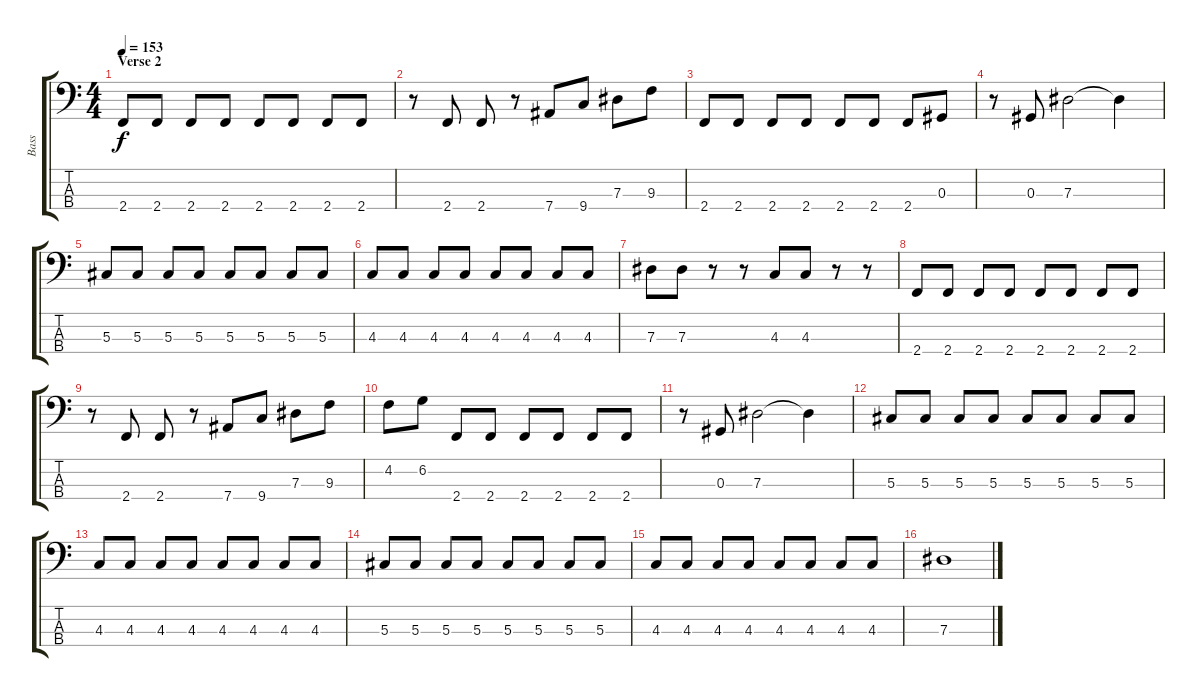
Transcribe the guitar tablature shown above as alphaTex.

\track ("Bass" "Bass") {instrument electricbassfinger}
\staff {score tabs}
\tuning (Gb2 Db2 Ab1 Eb1) {hide}
\ts (4 4)
\section ("" "Verse 2")
\tempo 153
\clef f4
\ks c
2.4.8{dy f} 2.4.8 2.4.8 2.4.8 2.4.8 2.4.8 2.4.8 2.4.8 |
r.8 2.4.8 2.4.8 r.8 7.4.8 9.4.8 7.3.8 9.3.8 |
2.4.8 2.4.8 2.4.8 2.4.8 2.4.8 2.4.8 2.4.8 0.3.8 |
r.8 0.3.8 7.3.2 7.3{t}.4 |
5.3.8 5.3.8 5.3.8 5.3.8 5.3.8 5.3.8 5.3.8 5.3.8 |
4.3.8 4.3.8 4.3.8 4.3.8 4.3.8 4.3.8 4.3.8 4.3.8 |
7.3.8 7.3.8 r.8 r.8 4.3.8 4.3.8 r.8 r.8 |
2.4.8 2.4.8 2.4.8 2.4.8 2.4.8 2.4.8 2.4.8 2.4.8 |
r.8 2.4.8 2.4.8 r.8 7.4.8 9.4.8 7.3.8 9.3.8 |
4.2.8 6.2.8 2.4.8 2.4.8 2.4.8 2.4.8 2.4.8 2.4.8 |
r.8 0.3.8 7.3.2 7.3{t}.4 |
5.3.8 5.3.8 5.3.8 5.3.8 5.3.8 5.3.8 5.3.8 5.3.8 |
4.3.8 4.3.8 4.3.8 4.3.8 4.3.8 4.3.8 4.3.8 4.3.8 |
5.3.8 5.3.8 5.3.8 5.3.8 5.3.8 5.3.8 5.3.8 5.3.8 |
4.3.8 4.3.8 4.3.8 4.3.8 4.3.8 4.3.8 4.3.8 4.3.8 |
7.3.1
